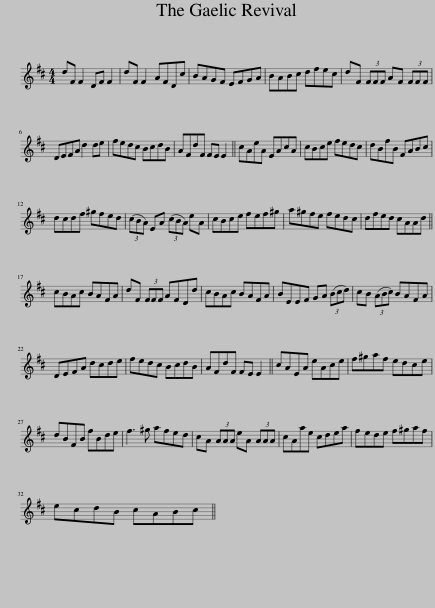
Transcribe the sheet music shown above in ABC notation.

X:1
L:1/8
M:4/4
I:linebreak $
K:D
V:1 treble
V:1
 dF F2 DF F2 | dF F2 AFDc | BAGF EFGA | BABc dfec | dF (3FFF AF (3FFF |$ %5
 DEFA d2 de | fedc BcdB | AFdF FE E2 || cAeA EAcA | cBce fedc | %10
 dBfB FABc |$ dcdf ^gfed | (3(cBA) EA (3(cBA) eA | cBce fef^g | a^gfe fedc | %15
 dfed cAAd ||$ cBAc BAFA | dF (3FFF AFDd | cBAc BAFA | BEEF GA (3(Bcd) | %20
 cB (3(ABc) BAFA |$ DEFA dcde | fedc BcdB | AFdF FE E2 || cAEA eAce | %25
 f^gaf edce |$ dBFB fBde | f3 ^g afed | cA (3AAA eA (3AAA | cAae cdea | %30
 fede f^gaf |$ ecdB cABc || %32
